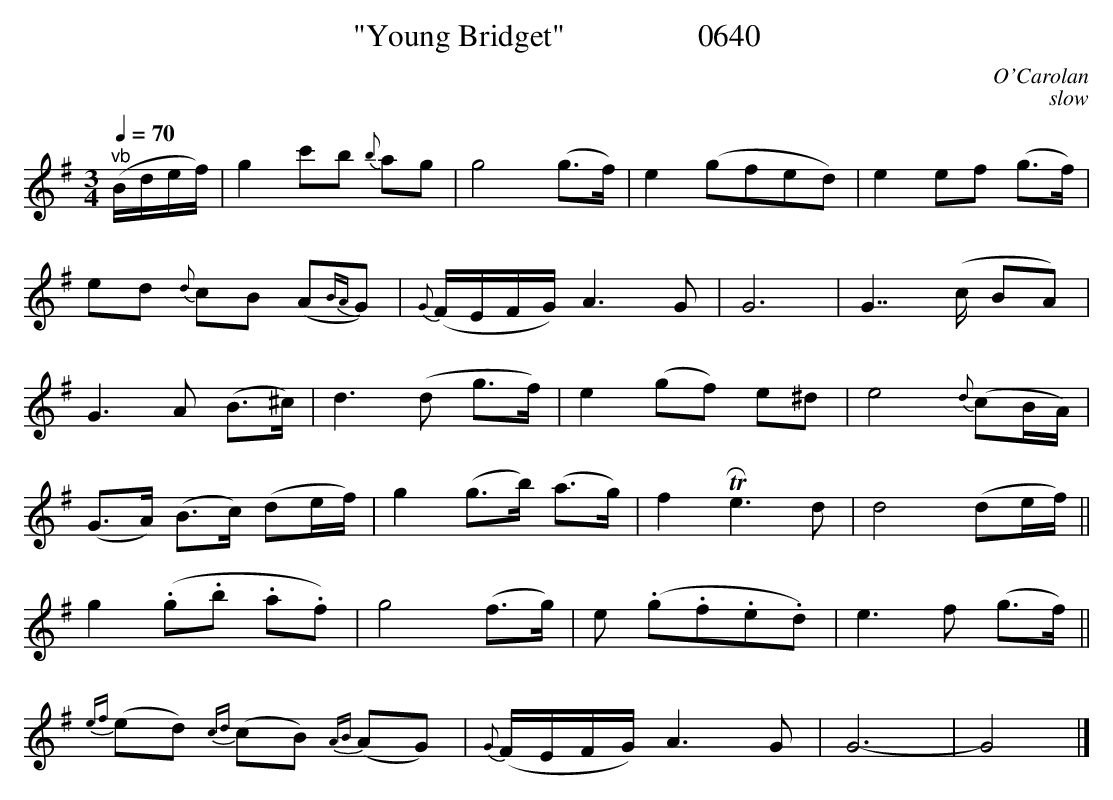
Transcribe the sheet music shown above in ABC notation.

X:1
T:"Young Bridget"                 0640
C: O'Carolan
C:slow
Q:1/4=70
M:3/4
L:1/8
K:G
"^vb"(B/2d/2e/2f/2)|g2c'b {b}ag|g4(g3/2f/2)|e2(gfed)|e2ef (g3/2f/2)|
ed {d}cB (A{BA}G)|{G}(F/2E/2F/2G/2) A3G|G6|G7/2(c/2 BA)|
G3A (B3/2^c/2)|d3(d g3/2f/2)|e2(gf) e^d|e4 {d}(cB/2A/2)|
(G3/2A/2) (B3/2c/2) (de/2f/2)|g2(g3/2b/2) (a3/2g/2)|f2 TRe3d|d4(de/2f/2)||
g2(.g.b .a.f)|g4(f3/2g/2)|e (.g.f.e.d)|e3f (g3/2f/2)||
{ef}(ed) {cd}(cB) {AB}(AG)|{G}(F/2E/2F/2G/2) A3G|G6-|G4|]
